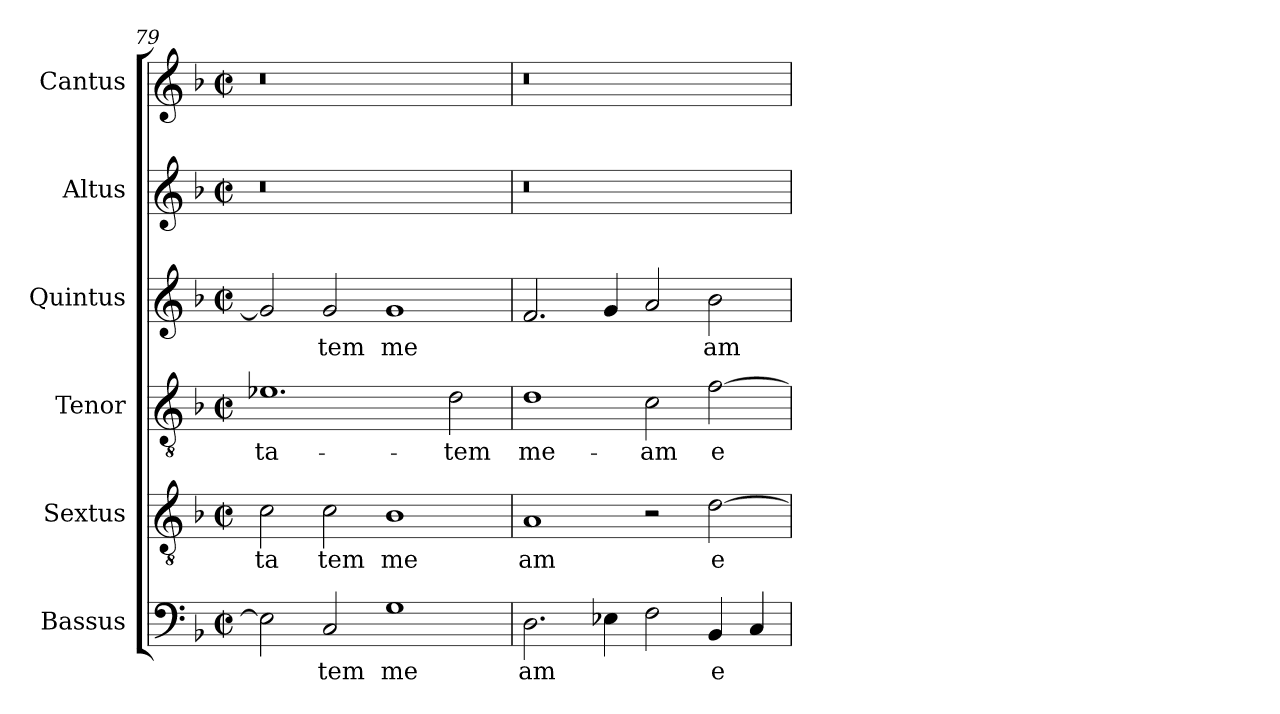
**kern	**text	**kern	**text	**kern	**text	**kern	**text	**kern	**kern
*part6	*part6	*part5	*part5	*part4	*part4	*part3	*part3	*part2	*part1
*staff6	*staff6	*staff5	*staff5	*staff4	*staff4	*staff3	*staff3	*staff2	*staff1
*I"Bassus	*	*I"Sextus	*	*I"Tenor	*	*I"Quintus	*	*I"Altus	*I"Cantus
*clefF4	*	*clefGv2	*	*clefGv2	*	*clefG2	*	*clefG2	*clefG2
*k[b-]	*	*k[b-]	*	*k[b-]	*	*k[b-]	*	*k[b-]	*k[b-]
*F:	*	*F:	*	*F:	*	*F:	*	*F:	*F:
*M2/2	*	*M2/2	*	*M2/2	*	*M2/2	*	*M2/2	*M2/2
*met(c|)	*	*met(c|)	*	*met(c|)	*	*met(c|)	*	*met(c|)	*met(c|)
=79	=79	=79	=79	=79	=79	=79	=79	=79	=79
!	!	!	!LO:LY:b:cj	!	!LO:LY:b:cj	!	!	!	!
2E-\]	.	2c\	ta	1.e-	-ta-	2g/]	.	0r	0r
!	!LO:LY:b:cj	!	!LO:LY:b:cj	!	!	!	!LO:LY:b:cj	!	!
2C/	tem	2c\	tem	.	.	2g/	tem	.	.
!	!LO:LY:b:cj	!	!LO:LY:b:cj	!	!	!	!LO:LY:b:cj	!	!
1G	me	1B-	me	.	.	1g	me	.	.
!	!	!	!	!	!LO:LY:b:cj	!	!	!	!
.	.	.	.	2d\	-tem	.	.	.	.
=80	=80	=80	=80	=80	=80	=80	=80	=80	=80
!	!LO:LY:b	!	!LO:LY:b:cj	!	!LO:LY:b:cj	!	!	!	!
2.D\	am	1A	am	1d	me-	2.f/	.	0r	0r
4E-\	.	.	.	.	.	4g/	.	.	.
!	!	!	!	!	!LO:LY:b:cj	!	!	!	!
2F\	.	2r	.	2c\	-am	2a/	.	.	.
!	!LO:LY:b:cj	!	!LO:LY:b:cj	!	!LO:LY:b:cj	!	!LO:LY:b:cj	!	!
4BB-/	e	[>2d\	e	[>2f\	e-	2b-\	am	.	.
4C/	.	.	.	.	.	.	.	.	.
=	=	=	=	=	=	=	=	=	=
*-	*-	*-	*-	*-	*-	*-	*-	*-	*-
